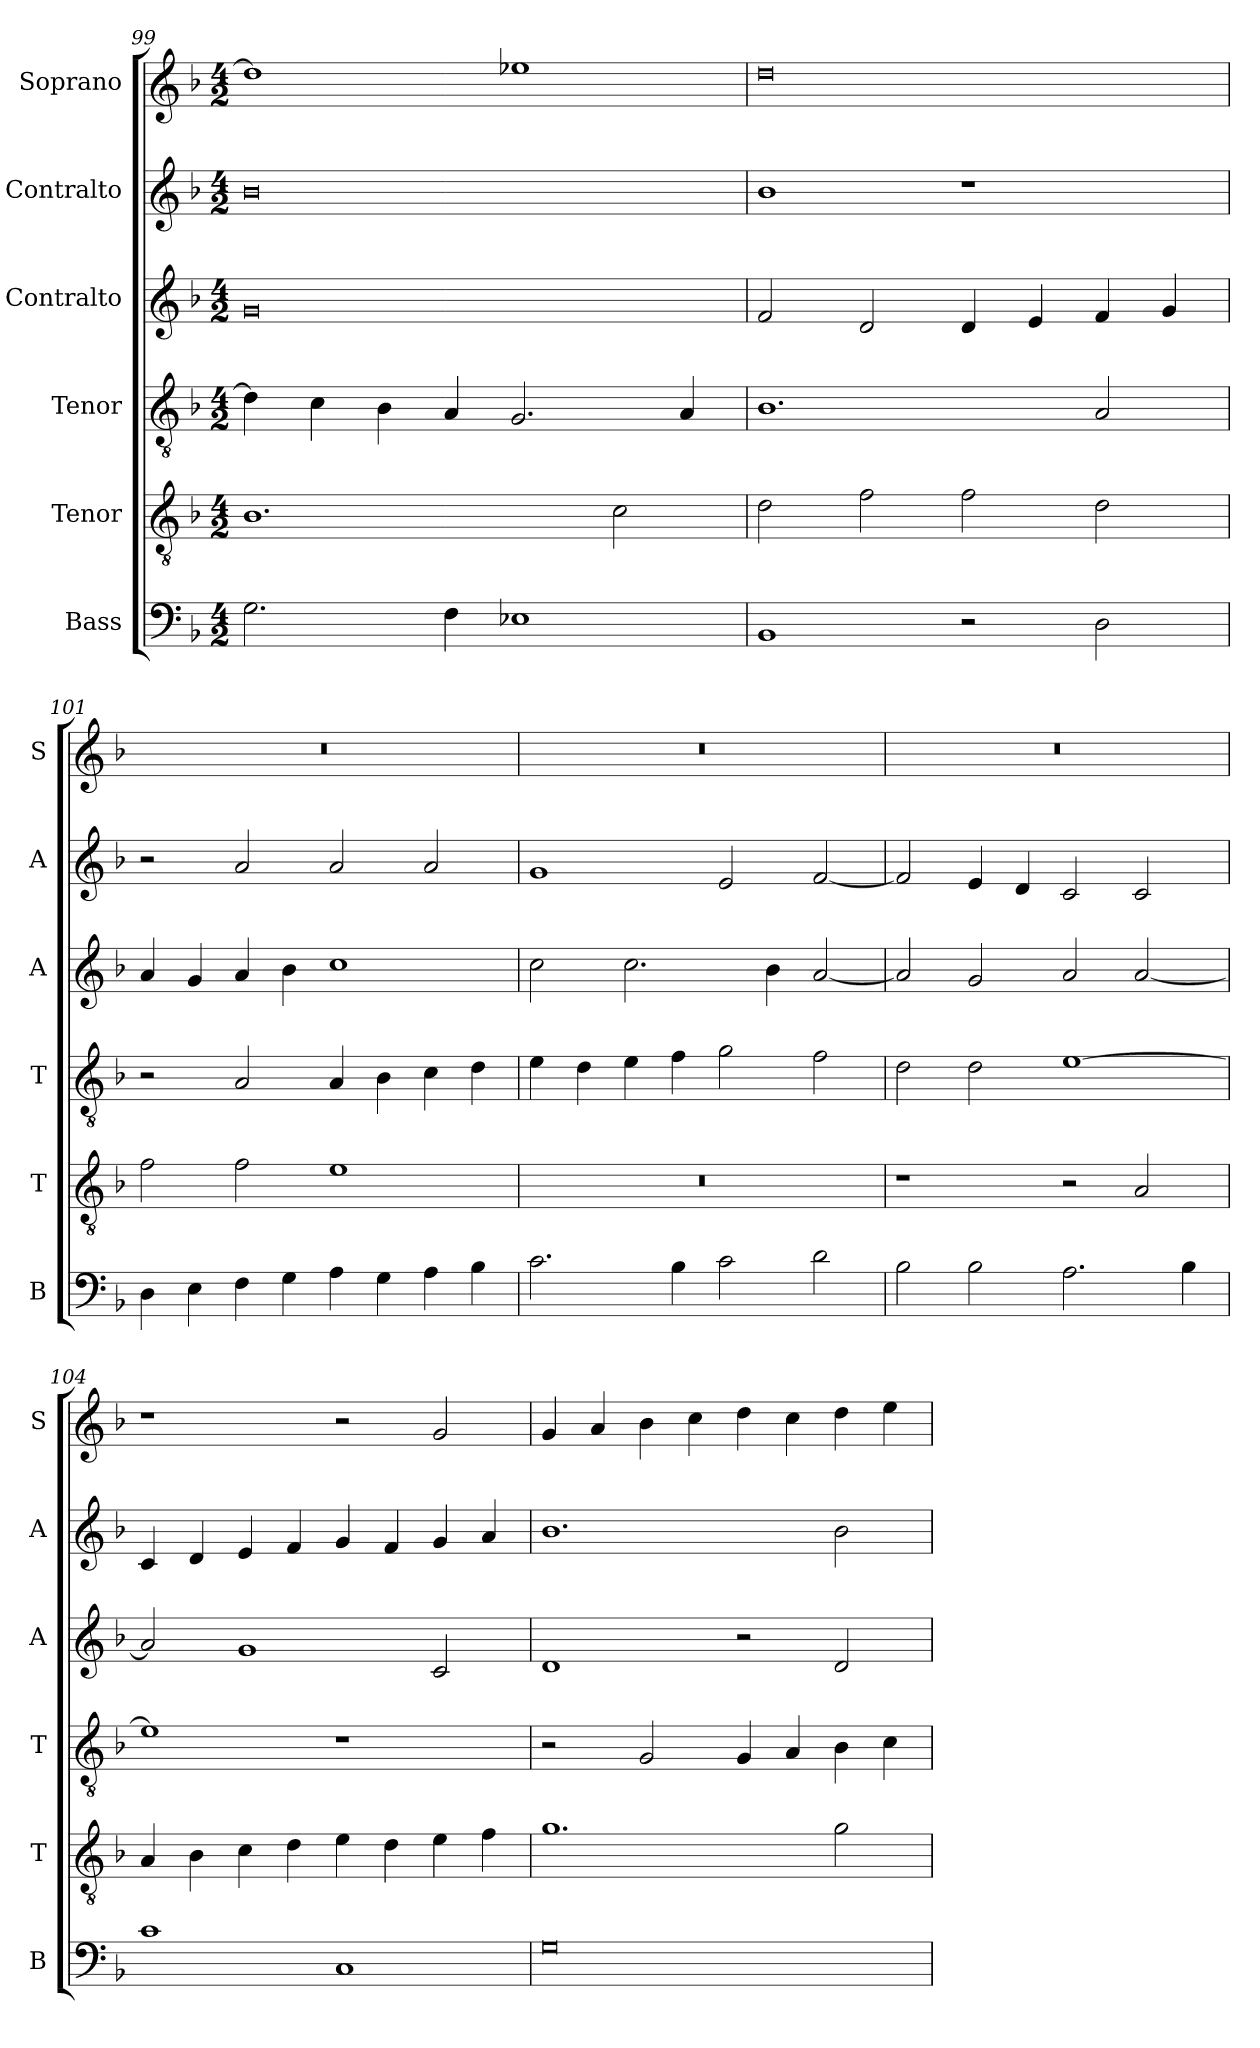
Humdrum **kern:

**kern	**kern	**kern	**kern	**kern	**kern
*part6	*part5	*part4	*part3	*part2	*part1
*staff6	*staff5	*staff4	*staff3	*staff2	*staff1
*I"Bass	*I"Tenor	*I"Tenor	*I"Contralto	*I"Contralto	*I"Soprano
*I'B	*I'T	*I'T	*I'A	*I'A	*I'S
*clefF4	*clefGv2	*clefGv2	*clefG2	*clefG2	*clefG2
*k[b-]	*k[b-]	*k[b-]	*k[b-]	*k[b-]	*k[b-]
*G:dor	*G:dor	*G:dor	*G:dor	*G:dor	*G:dor
*M4/2	*M4/2	*M4/2	*M4/2	*M4/2	*M4/2
=99	=99	=99	=99	=99	=99
2.G	1.B-	4d]	0g	0b-	1dd]
.	.	4c	.	.	.
.	.	4B-	.	.	.
4F	.	4A	.	.	.
1E-X	.	2.G	.	.	1ee-X
.	2c	.	.	.	.
.	.	4A	.	.	.
=100	=100	=100	=100	=100	=100
1BB-	2d	1.B-	2f	1b-	0dd
.	2f	.	2d	.	.
2r	2f	.	4d	1r	.
.	.	.	4e	.	.
2D	2d	2A	4f	.	.
.	.	.	4g	.	.
=101	=101	=101	=101	=101	=101
4D	2f	2r	4a	2r	0r
4E	.	.	4g	.	.
4F	2f	2A	4a	2a	.
4G	.	.	4b-	.	.
4A	1e	4A	1cc	2a	.
4G	.	4B-	.	.	.
4A	.	4c	.	2a	.
4B-	.	4d	.	.	.
=102	=102	=102	=102	=102	=102
2.c	0r	4e	2cc	1g	0r
.	.	4d	.	.	.
.	.	4e	2.cc	.	.
4B-	.	4f	.	.	.
2c	.	2g	.	2e	.
.	.	.	4b-	.	.
2d	.	2f	[2a	[2f	.
=103	=103	=103	=103	=103	=103
2B-	1r	2d	2a]	2f]	0r
2B-	.	2d	2g	4e	.
.	.	.	.	4d	.
2.A	2r	[1e	2a	2c	.
.	2A	.	[2a	2c	.
4B-	.	.	.	.	.
=104	=104	=104	=104	=104	=104
1c	4A	1e]	2a]	4c	1r
.	4B-	.	.	4d	.
.	4c	.	1g	4e	.
.	4d	.	.	4f	.
1C	4e	1r	.	4g	2r
.	4d	.	.	4f	.
.	4e	.	2c	4g	2g
.	4f	.	.	4a	.
=105	=105	=105	=105	=105	=105
0G	1.g	2r	1d	1.b-	4g
.	.	.	.	.	4a
.	.	2G	.	.	4b-
.	.	.	.	.	4cc
.	.	4G	2r	.	4dd
.	.	4A	.	.	4cc
.	2g	4B-	2d	2b-	4dd
.	.	4c	.	.	4ee
=	=	=	=	=	=
*-	*-	*-	*-	*-	*-
